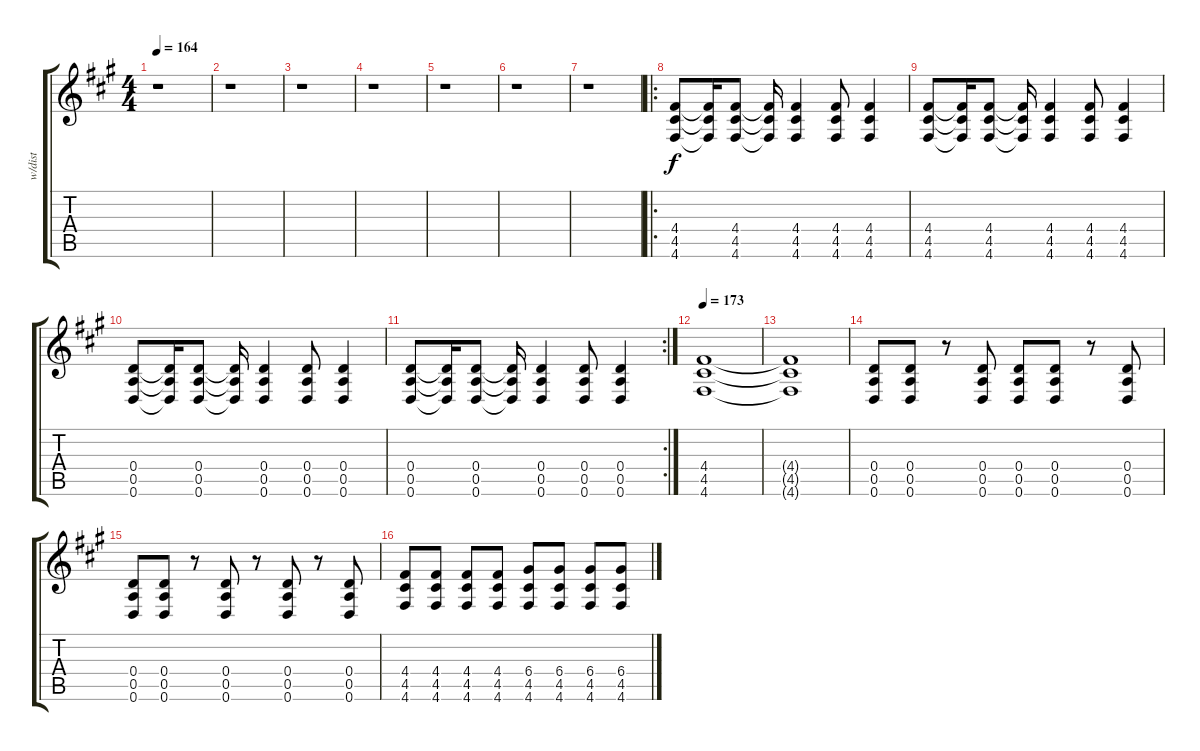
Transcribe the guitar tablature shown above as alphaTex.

\track ("w/dist" "w/dist") {instrument distortionguitar}
\staff {score tabs}
\tuning (E4 B3 G3 D3 A2 D2) {hide}
\ts (4 4)
\tempo 164
\clef g2
\ks a
r.1{dy p} |
r.1 |
r.1 |
r.1 |
r.1 |
r.1 |
r.1 |
\ro
(4.4 4.5 4.6).8{dy f} (4.4{t} 4.5{t} 4.6{t}).16 (4.4 4.5 4.6).8 (4.4{t} 4.5{t} 4.6{t}).16 (4.4 4.5 4.6).4 (4.4 4.5 4.6).8 (4.4 4.5 4.6).4 |
(4.4 4.5 4.6).8 (4.4{t} 4.5{t} 4.6{t}).16 (4.4 4.5 4.6).8 (4.4{t} 4.5{t} 4.6{t}).16 (4.4 4.5 4.6).4 (4.4 4.5 4.6).8 (4.4 4.5 4.6).4 |
(0.4 0.5 0.6).8 (0.4{t} 0.5{t} 0.6{t}).16 (0.4 0.5 0.6).8 (0.4{t} 0.5{t} 0.6{t}).16 (0.4 0.5 0.6).4 (0.4 0.5 0.6).8 (0.4 0.5 0.6).4 |
\rc 2
(0.4 0.5 0.6).8 (0.4{t} 0.5{t} 0.6{t}).16 (0.4 0.5 0.6).8 (0.4{t} 0.5{t} 0.6{t}).16 (0.4 0.5 0.6).4 (0.4 0.5 0.6).8 (0.4 0.5 0.6).4 |
\tempo 173
(4.4 4.5 4.6).1 |
(4.4{t} 4.5{t} 4.6{t}).1 |
(0.4 0.5 0.6).8 (0.4 0.5 0.6).8 r.8 (0.4 0.5 0.6).8 (0.4 0.5 0.6).8 (0.4 0.5 0.6).8 r.8 (0.4 0.5 0.6).8 |
(0.4 0.5 0.6).8 (0.4 0.5 0.6).8 r.8 (0.4 0.5 0.6).8 r.8 (0.4 0.5 0.6).8 r.8 (0.4 0.5 0.6).8 |
(4.4 4.5 4.6).8 (4.4 4.5 4.6).8 (4.4 4.5 4.6).8 (4.4 4.5 4.6).8 (6.4 4.5 4.6).8 (6.4 4.5 4.6).8 (6.4 4.5 4.6).8 (6.4 4.5 4.6).8
